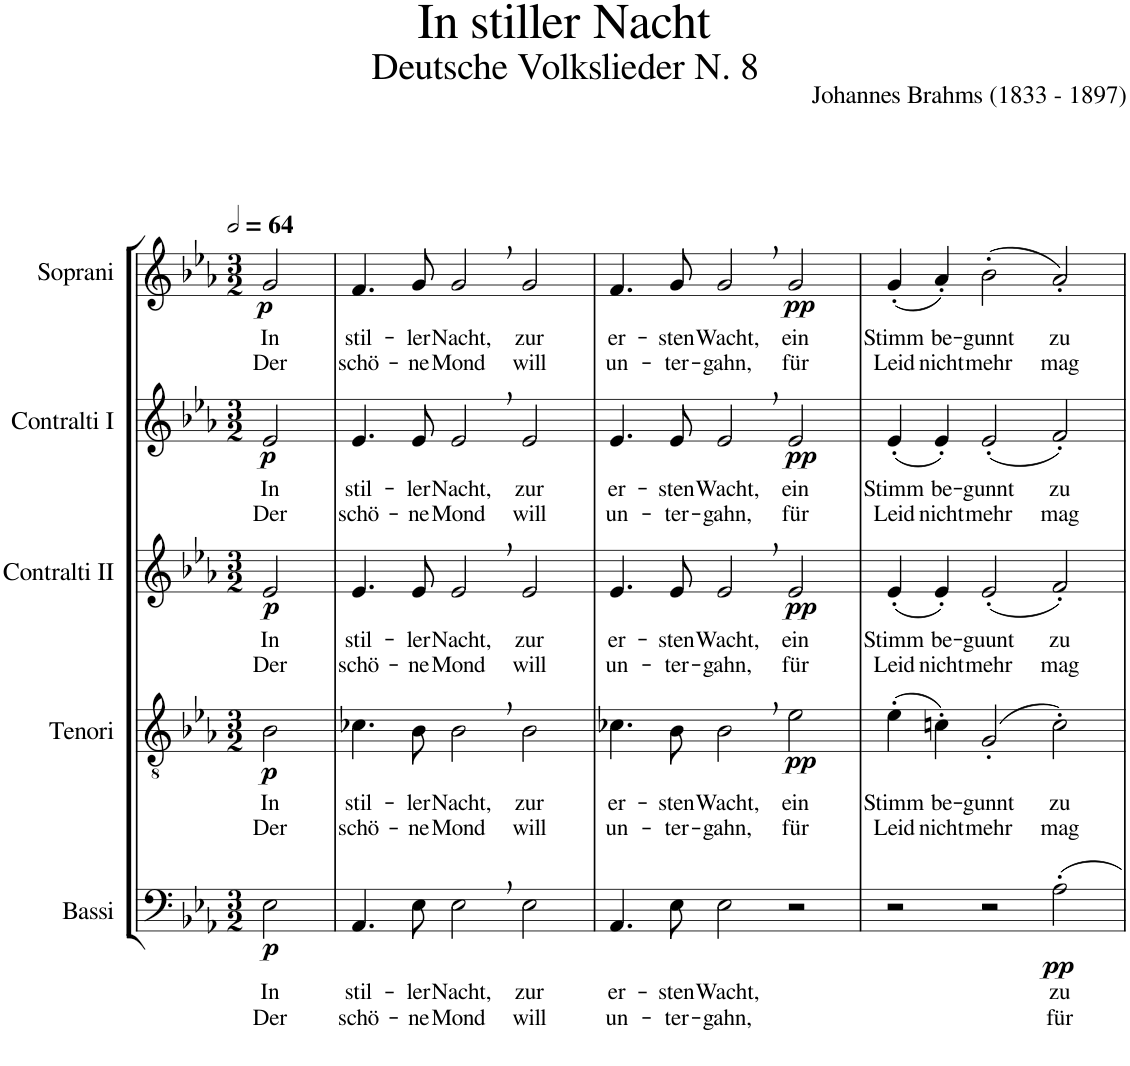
**kern	**text	**text	**dynam	**kern	**text	**text	**dynam	**kern	**text	**text	**dynam	**kern	**text	**text	**dynam	**kern	**text	**text	**dynam
*part5	*part5	*part5	*part5	*part4	*part4	*part4	*part4	*part3	*part3	*part3	*part3	*part2	*part2	*part2	*part2	*part1	*part1	*part1	*part1
*staff5	*staff5	*staff5	*staff5	*staff4	*staff4	*staff4	*staff4	*staff3	*staff3	*staff3	*staff3	*staff2	*staff2	*staff2	*staff2	*staff1	*staff1	*staff1	*staff1
*I"Bassi	*	*	*	*I"Tenori	*	*	*	*I"Contralti II	*	*	*	*I"Contralti I	*	*	*	*I"Soprani	*	*	*
*clefF4	*	*	*	*clefGv2	*	*	*	*clefG2	*	*	*	*clefG2	*	*	*	*clefG2	*	*	*
*	*	*	*	*	*	*	*	*	*	*	*	*	*	*	*	*Trd1c2	*	*	*
*k[b-e-a-]	*	*	*	*k[b-e-a-]	*	*	*	*k[b-e-a-]	*	*	*	*k[b-e-a-]	*	*	*	*k[b-e-a-]	*	*	*
*E-:	*	*	*	*E-:	*	*	*	*E-:	*	*	*	*E-:	*	*	*	*E-:	*	*	*
*M3/2	*	*	*	*M3/2	*	*	*	*M3/2	*	*	*	*M3/2	*	*	*	*M3/2	*	*	*
*MM128	*	*	*	*MM128	*	*	*	*MM128	*	*	*	*MM128	*	*	*	*MM128	*	*	*
=1	=1	=1	=1	=1	=1	=1	=1	=1	=1	=1	=1	=1	=1	=1	=1	=1	=1	=1	=1
!	!LO:LY:b	!LO:LY:b	!LO:DY:b	!	!LO:LY:b	!LO:LY:b	!LO:DY:b	!	!LO:LY:b	!LO:LY:b	!LO:DY:b	!	!LO:LY:b	!LO:LY:b	!LO:DY:b	!	!LO:LY:b	!LO:LY:b	!LO:DY:b
2E-\	In	Der	p	2B-\	In	Der	p	2e-/	In	Der	p	2e-/	In	Der	p	2g/	In	Der	p
=2	=2	=2	=2	=2	=2	=2	=2	=2	=2	=2	=2	=2	=2	=2	=2	=2	=2	=2	=2
!	!LO:LY:b	!LO:LY:b	!	!	!LO:LY:b	!LO:LY:b	!	!	!LO:LY:b	!LO:LY:b	!	!	!LO:LY:b	!LO:LY:b	!	!	!LO:LY:b	!LO:LY:b	!
4.AA-/	stil-	schö-	.	4.c-X\	stil-	schö-	.	4.e-/	stil-	schö-	.	4.e-/	stil-	schö-	.	4.f/	stil-	schö-	.
!	!LO:LY:b	!LO:LY:b	!	!	!LO:LY:b	!LO:LY:b	!	!	!LO:LY:b	!LO:LY:b	!	!	!LO:LY:b	!LO:LY:b	!	!	!LO:LY:b	!LO:LY:b	!
8E-\	-ler	-ne	.	8B-\	-ler	-ne	.	8e-/	-ler	-ne	.	8e-/	-ler	-ne	.	8g/	-ler	-ne	.
!	!LO:LY:b	!LO:LY:b	!	!	!LO:LY:b	!LO:LY:b	!	!	!LO:LY:b	!LO:LY:b	!	!	!LO:LY:b	!LO:LY:b	!	!	!LO:LY:b	!LO:LY:b	!
2E-,\	Nacht,	Mond	.	2B-,\	Nacht,	Mond	.	2e-,/	Nacht,	Mond	.	2e-,/	Nacht,	Mond	.	2g,/	Nacht,	Mond	.
!	!LO:LY:b	!LO:LY:b	!	!	!LO:LY:b	!LO:LY:b	!	!	!LO:LY:b	!LO:LY:b	!	!	!LO:LY:b	!LO:LY:b	!	!	!LO:LY:b	!LO:LY:b	!
2E-\	zur	will	.	2B-\	zur	will	.	2e-/	zur	will	.	2e-/	zur	will	.	2g/	zur	will	.
=3	=3	=3	=3	=3	=3	=3	=3	=3	=3	=3	=3	=3	=3	=3	=3	=3	=3	=3	=3
!	!LO:LY:b	!LO:LY:b	!	!	!LO:LY:b	!LO:LY:b	!	!	!LO:LY:b	!LO:LY:b	!	!	!LO:LY:b	!LO:LY:b	!	!	!LO:LY:b	!LO:LY:b	!
4.AA-/	er-	un-	.	4.c-X\	er-	un-	.	4.e-/	er-	un-	.	4.e-/	er-	un-	.	4.f/	er-	un-	.
!	!LO:LY:b	!LO:LY:b	!	!	!LO:LY:b	!LO:LY:b	!	!	!LO:LY:b	!LO:LY:b	!	!	!LO:LY:b	!LO:LY:b	!	!	!LO:LY:b	!LO:LY:b	!
8E-\	-sten	-ter-	.	8B-\	-sten	-ter-	.	8e-/	-sten	-ter-	.	8e-/	-sten	-ter-	.	8g/	-sten	-ter-	.
!	!LO:LY:b	!LO:LY:b	!	!	!LO:LY:b	!LO:LY:b	!	!	!LO:LY:b	!LO:LY:b	!	!	!LO:LY:b	!LO:LY:b	!	!	!LO:LY:b	!LO:LY:b	!
2E-\	Wacht,	-gahn,	.	2B-,\	Wacht,	-gahn,	.	2e-,/	Wacht,	-gahn,	.	2e-,/	Wacht,	-gahn,	.	2g,/	Wacht,	-gahn,	.
!	!	!	!	!	!LO:LY:b	!LO:LY:b	!LO:DY:b	!	!LO:LY:b	!LO:LY:b	!LO:DY:b	!	!LO:LY:b	!LO:LY:b	!LO:DY:b	!	!LO:LY:b	!LO:LY:b	!LO:DY:b
2r	.	.	.	2e-\	ein	für	pp	2e-/	ein	für	pp	2e-/	ein	für	pp	2g/	ein	für	pp
=4	=4	=4	=4	=4	=4	=4	=4	=4	=4	=4	=4	=4	=4	=4	=4	=4	=4	=4	=4
!	!	!	!	!	!LO:LY:b	!LO:LY:b	!	!	!LO:LY:b	!LO:LY:b	!	!	!LO:LY:b	!LO:LY:b	!	!	!LO:LY:b	!LO:LY:b	!
2r	.	.	.	(4e-'\	Stimm	Leid	.	(4e-'/	Stimm	Leid	.	(4e-'/	Stimm	Leid	.	(4g'/	Stimm	Leid	.
!	!	!	!	!	!LO:LY:b	!LO:LY:b	!	!	!LO:LY:b	!LO:LY:b	!	!	!LO:LY:b	!LO:LY:b	!	!	!LO:LY:b	!LO:LY:b	!
.	.	.	.	4cn'\)	be-	nicht	.	4e-'/)	be-	nicht	.	4e-'/)	be-	nicht	.	4a-'/)	be-	nicht	.
!	!	!	!	!	!LO:LY:b	!LO:LY:b	!	!	!LO:LY:b	!LO:LY:b	!	!	!LO:LY:b	!LO:LY:b	!	!	!LO:LY:b	!LO:LY:b	!
2r	.	.	.	(2G'/	-gunnt	mehr	.	(2e-'/	-guunt	mehr	.	(2e-'/	-gunnt	mehr	.	(2b-'\	-gunnt	mehr	.
!	!LO:LY:b	!LO:LY:b	!LO:DY:b	!	!LO:LY:b	!LO:LY:b	!	!	!LO:LY:b	!LO:LY:b	!	!	!LO:LY:b	!LO:LY:b	!	!	!LO:LY:b	!LO:LY:b	!
2A-'\	zu	für	pp	2c'\)	zu	mag	.	2f'/)	zu	mag	.	2f'/)	zu	mag	.	2a-'/)	zu	mag	.
=	=	=	=	=	=	=	=	=	=	=	=	=	=	=	=	=	=	=	=
*-	*-	*-	*-	*-	*-	*-	*-	*-	*-	*-	*-	*-	*-	*-	*-	*-	*-	*-	*-
